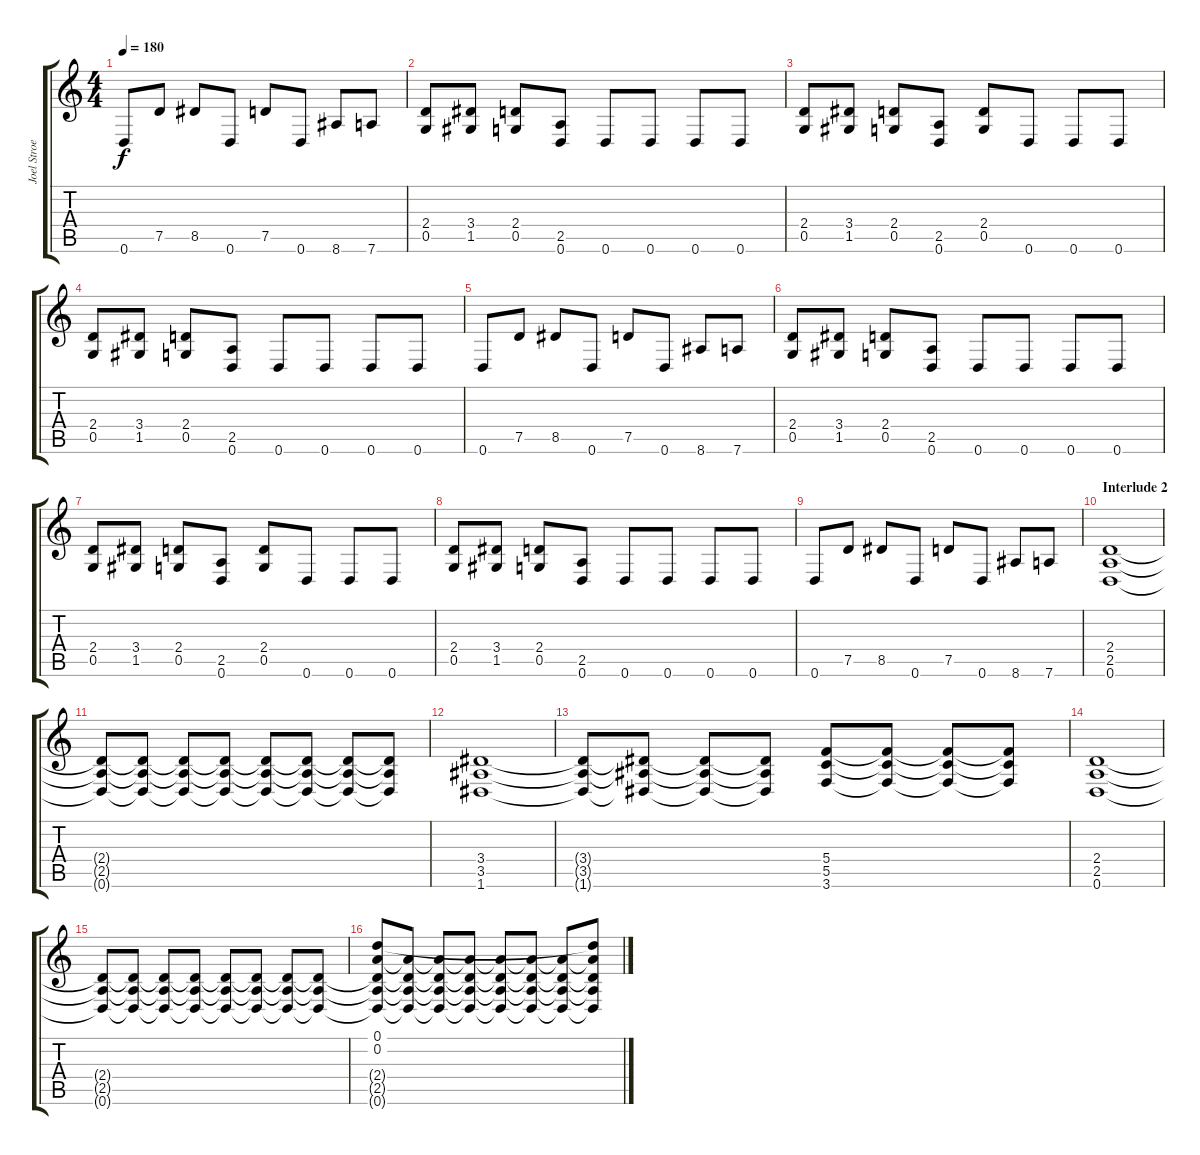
\track ("Joel Stroetzel" "Joel Stroe") {instrument distortionguitar}
\staff {score tabs}
\tuning (D4 A3 F3 C3 G2 D2) {hide}
\ts (4 4)
\tempo 180
\clef g2
\ks c
0.6.8{dy f} 7.5.8 8.5.8 0.6.8 7.5.8 0.6.8 8.6.8 7.6.8 |
(2.4 0.5).8 (3.4 1.5).8 (2.4 0.5).8 (2.5 0.6).8 0.6.8 0.6.8 0.6.8 0.6.8 |
(2.4 0.5).8 (3.4 1.5).8 (2.4 0.5).8 (2.5 0.6).8 (2.4 0.5).8 0.6.8 0.6.8 0.6.8 |
(2.4 0.5).8 (3.4 1.5).8 (2.4 0.5).8 (2.5 0.6).8 0.6.8 0.6.8 0.6.8 0.6.8 |
0.6.8 7.5.8 8.5.8 0.6.8 7.5.8 0.6.8 8.6.8 7.6.8 |
(2.4 0.5).8 (3.4 1.5).8 (2.4 0.5).8 (2.5 0.6).8 0.6.8 0.6.8 0.6.8 0.6.8 |
(2.4 0.5).8 (3.4 1.5).8 (2.4 0.5).8 (2.5 0.6).8 (2.4 0.5).8 0.6.8 0.6.8 0.6.8 |
(2.4 0.5).8 (3.4 1.5).8 (2.4 0.5).8 (2.5 0.6).8 0.6.8 0.6.8 0.6.8 0.6.8 |
0.6.8 7.5.8 8.5.8 0.6.8 7.5.8 0.6.8 8.6.8 7.6.8 |
\section ("" "Interlude 2")
(2.4 2.5 0.6).1 |
(2.4{t} 2.5{t} 0.6{t}).8 (2.4{t} 2.5{t} 0.6{t}).8 (2.4{t} 2.5{t} 0.6{t}).8 (2.4{t} 2.5{t} 0.6{t}).8 (2.4{t} 2.5{t} 0.6{t}).8 (2.4{t} 2.5{t} 0.6{t}).8 (2.4{t} 2.5{t} 0.6{t}).8 (2.4{t} 2.5{t} 0.6{t}).8 |
(3.4 3.5 1.6).1 |
(3.4{t} 3.5{t} 1.6{t}).8 (3.4{t} 3.5{t} 1.6{t}).8 (3.4{t} 3.5{t} 1.6{t}).8 (3.4{t} 3.5{t} 1.6{t}).8 (5.4 5.5 3.6).8 (5.4{t} 5.5{t} 3.6{t}).8 (5.4{t} 5.5{t} 3.6{t}).8 (5.4{t} 5.5{t} 3.6{t}).8 |
(2.4 2.5 0.6).1 |
(2.4{t} 2.5{t} 0.6{t}).8 (2.4{t} 2.5{t} 0.6{t}).8 (2.4{t} 2.5{t} 0.6{t}).8 (2.4{t} 2.5{t} 0.6{t}).8 (2.4{t} 2.5{t} 0.6{t}).8 (2.4{t} 2.5{t} 0.6{t}).8 (2.4{t} 2.5{t} 0.6{t}).8 (2.4{t} 2.5{t} 0.6{t}).8 |
(0.1 0.2 2.4{t} 2.5{t} 0.6{t}).8 (0.2{t} 2.4{t} 2.5{t} 0.6{t}).8 (0.2{t} 2.4{t} 2.5{t} 0.6{t}).8 (0.2{t} 2.4{t} 2.5{t} 0.6{t}).8 (0.2{t} 2.4{t} 2.5{t} 0.6{t}).8 (0.2{t} 2.4{t} 2.5{t} 0.6{t}).8 (0.2{t} 2.4{t} 2.5{t} 0.6{t}).8 (0.1{t} 0.2{t} 2.4{t} 2.5{t} 0.6{t}).8
